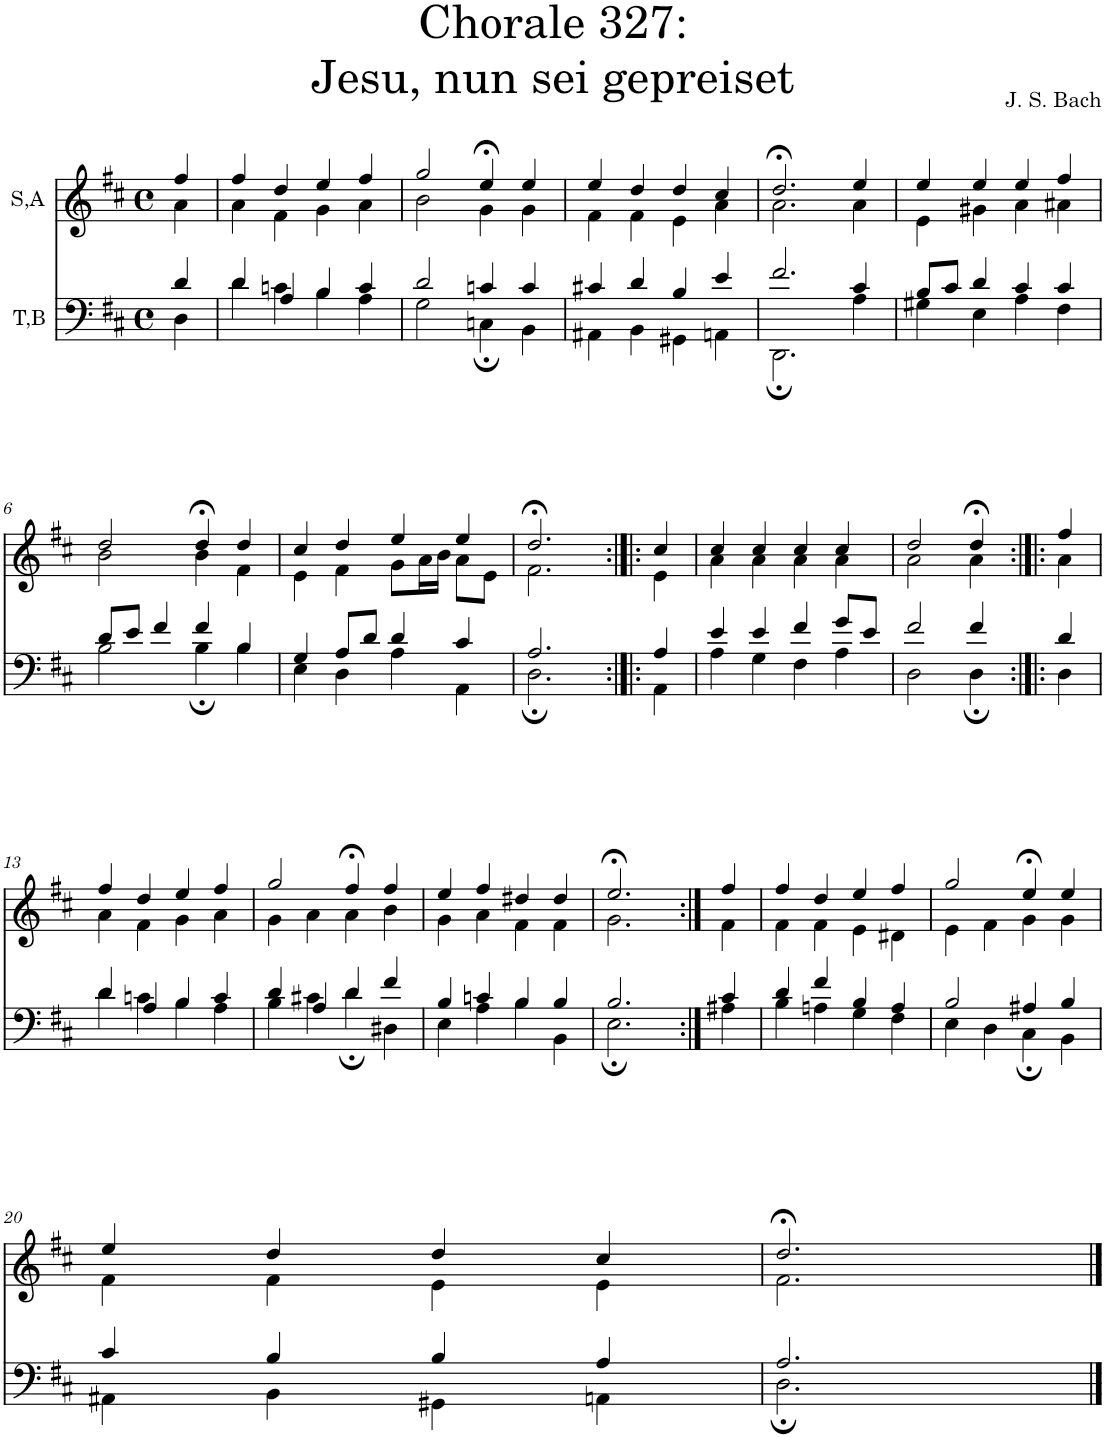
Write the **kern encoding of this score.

**kern	**kern
*part2	*part1
*staff2	*staff1
*I"T,B	*I"S,A
*clefF4	*clefG2
*k[f#c#]	*k[f#c#]
*M4/4	*M4/4
*met(c)	*met(c)
=	=
*^	*^
4d/	4D\	4ff#/	4a\
=1	=1	=1	=1
4d/	4d\	4ff#/	4a\
4A/	4cn\	4dd/	4f#\
4B/	4B\	4ee/	4g\
4c/	4A\	4ff#/	4a\
=2	=2	=2	=2
2d/	2G\	2gg/	2b\
4cn/	4Cn;\	4ee;</	4g\
4c/	4BB\	4ee/	4g\
=3	=3	=3	=3
4c#X/	4AA#X\	4ee/	4f#\
4d/	4BB\	4dd/	4f#\
4B/	4GG#X\	4dd/	4e\
4e/	4AAn\	4cc#/	4a\
=4	=4	=4	=4
2.f#/	2.DD;\	2.dd;</	2.a\
4c#/	4A\	4ee/	4a\
=5	=5	=5	=5
8B/L	4G#X\	4ee/	4e\
8c#/J	.	.	.
4d/	4E\	4ee/	4g#X\
4c#/	4A\	4ee/	4a\
4c#/	4F#\	4ff#/	4a#X\
!!LO:LB:g=z	!!
=6	=6	=6	=6
8d/L	2B\	2dd/	2b\
8e/J	.	.	.
4f#/	.	.	.
4f#/	4B;\	4dd;</	4b\
4B/	4B\	4dd/	4f#\
=7	=7	=7	=7
4G/	4E\	4cc#/	4e\
8A/L	4D\	4dd/	4f#\
8d/J	.	.	.
4d/	4A\	4ee/	8g\L
.	.	.	16a\L
.	.	.	16b\JJ
4c#/	4AA\	4ee/	8a\L
.	.	.	8e\J
=1299	=1299	=1299	=1299
2.A/	2.D;\	2.dd;</	2.f#\
=1300:|!|:	=1300:|!|:	=1300:|!|:	=1300:|!|:
4A/	4AA\	4cc#/	4e\
=10	=10	=10	=10
4e/	4A\	4cc#/	4a\
4e/	4G\	4cc#/	4a\
4f#/	4F#\	4cc#/	4a\
8g/L	4A\	4cc#/	4a\
8e/J	.	.	.
=1302	=1302	=1302	=1302
2f#/	2D\	2dd/	2a\
4f#/	4D;\	4dd;</	4a\
=1303:|!|:	=1303:|!|:	=1303:|!|:	=1303:|!|:
4d/	4D\	4ff#/	4a\
!!LO:LB:g=z	!!
=13	=13	=13	=13
4d/	4d\	4ff#/	4a\
4A/	4cn\	4dd/	4f#\
4B/	4B\	4ee/	4g\
4c/	4A\	4ff#/	4a\
=14	=14	=14	=14
4d/	4B\	2gg/	4g\
4A/	4c#X\	.	4a\
4d/	4d;\	4ff#;</	4a\
4f#/	4D#X\	4ff#/	4b\
=15	=15	=15	=15
4B/	4E\	4ee/	4g\
4cn/	4A\	4ff#/	4a\
4B/	4B\	4dd#X/	4f#\
4B/	4BB\	4dd#/	4f#\
=1307	=1307	=1307	=1307
2.B/	2.E;\	2.ee;</	2.g\
=1308:|!	=1308:|!	=1308:|!	=1308:|!
4c#/	4A#X\	4ff#/	4f#\
=18	=18	=18	=18
4d/	4B\	4ff#/	4f#\
4f#/	4An\	4dd/	4f#\
4B/	4G\	4ee/	4e\
4A/	4F#\	4ff#/	4d#X\
=19	=19	=19	=19
2B/	4E\	2gg/	4e\
.	4D\	.	4f#\
4A#X/	4C#;\	4ee;</	4g\
4B/	4BB\	4ee/	4g\
!!LO:LB:g=z	!!
=20	=20	=20	=20
4c#/	4AA#X\	4ee/	4f#\
4B/	4BB\	4dd/	4f#\
4B/	4GG#X\	4dd/	4e\
4A/	4AAn\	4cc#/	4e\
=21	=21	=21	=21
2.A/	2.D;\	2.dd;</	2.f#\
*v	*v	*	*
*	*v	*v
==	==
*-	*-
